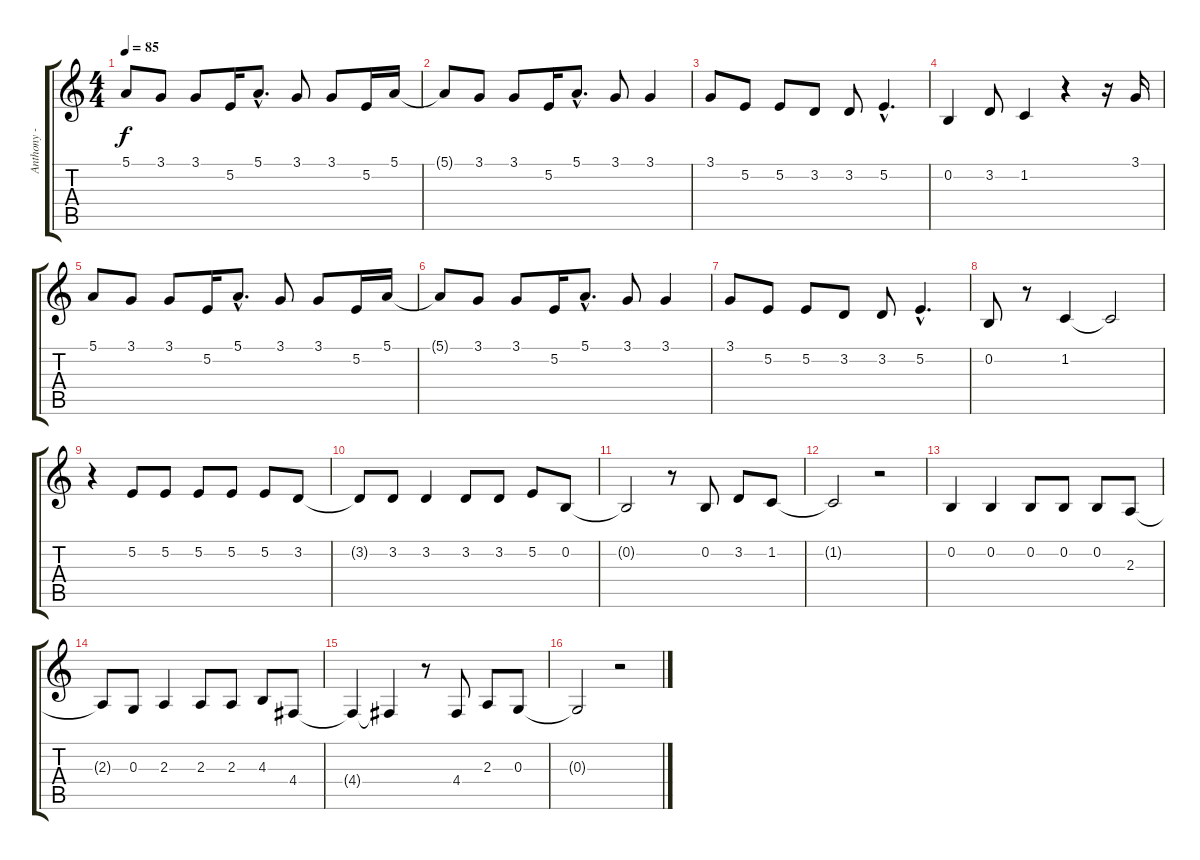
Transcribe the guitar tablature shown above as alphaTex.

\track ("Anthony - Vocals" "Anthony - ") {instrument lead6voice}
\staff {score tabs}
\tuning (E4 B3 G3 D3 A2 E2) {hide}
\ts (4 4)
\tempo 85
\clef g2
\ks c
5.1.8{dy f} 3.1.8 3.1.8 5.2.16 5.1{hac}.8{d} 3.1.8 3.1.8 5.2.16 5.1.16 |
5.1{t}.8 3.1.8 3.1.8 5.2.16 5.1{hac}.8{d} 3.1.8 3.1.4 |
3.1.8 5.2.8 5.2.8 3.2.8 3.2.8 5.2{hac}.4{d} |
0.2.4 3.2.8 1.2.4 r.4 r.16 3.1.16 |
5.1.8 3.1.8 3.1.8 5.2.16 5.1{hac}.8{d} 3.1.8 3.1.8 5.2.16 5.1.16 |
5.1{t}.8 3.1.8 3.1.8 5.2.16 5.1{hac}.8{d} 3.1.8 3.1.4 |
3.1.8 5.2.8 5.2.8 3.2.8 3.2.8 5.2{hac}.4{d} |
0.2.8 r.8 1.2.4 1.2{t}.2 |
r.4 5.2.8 5.2.8 5.2.8 5.2.8 5.2.8 3.2.8 |
3.2{t}.8 3.2.8 3.2.4 3.2.8 3.2.8 5.2.8 0.2.8 |
0.2{t}.2 r.8 0.2.8 3.2.8 1.2.8 |
1.2{t}.2 r.2 |
0.2.4 0.2.4 0.2.8 0.2.8 0.2.8 2.3.8 |
2.3{t}.8 0.3.8 2.3.4 2.3.8 2.3.8 4.3.8 4.4.8 |
4.4{t}.4 4.4{t}.4 r.8 4.4.8 2.3.8 0.3.8 |
0.3{t}.2 r.2
